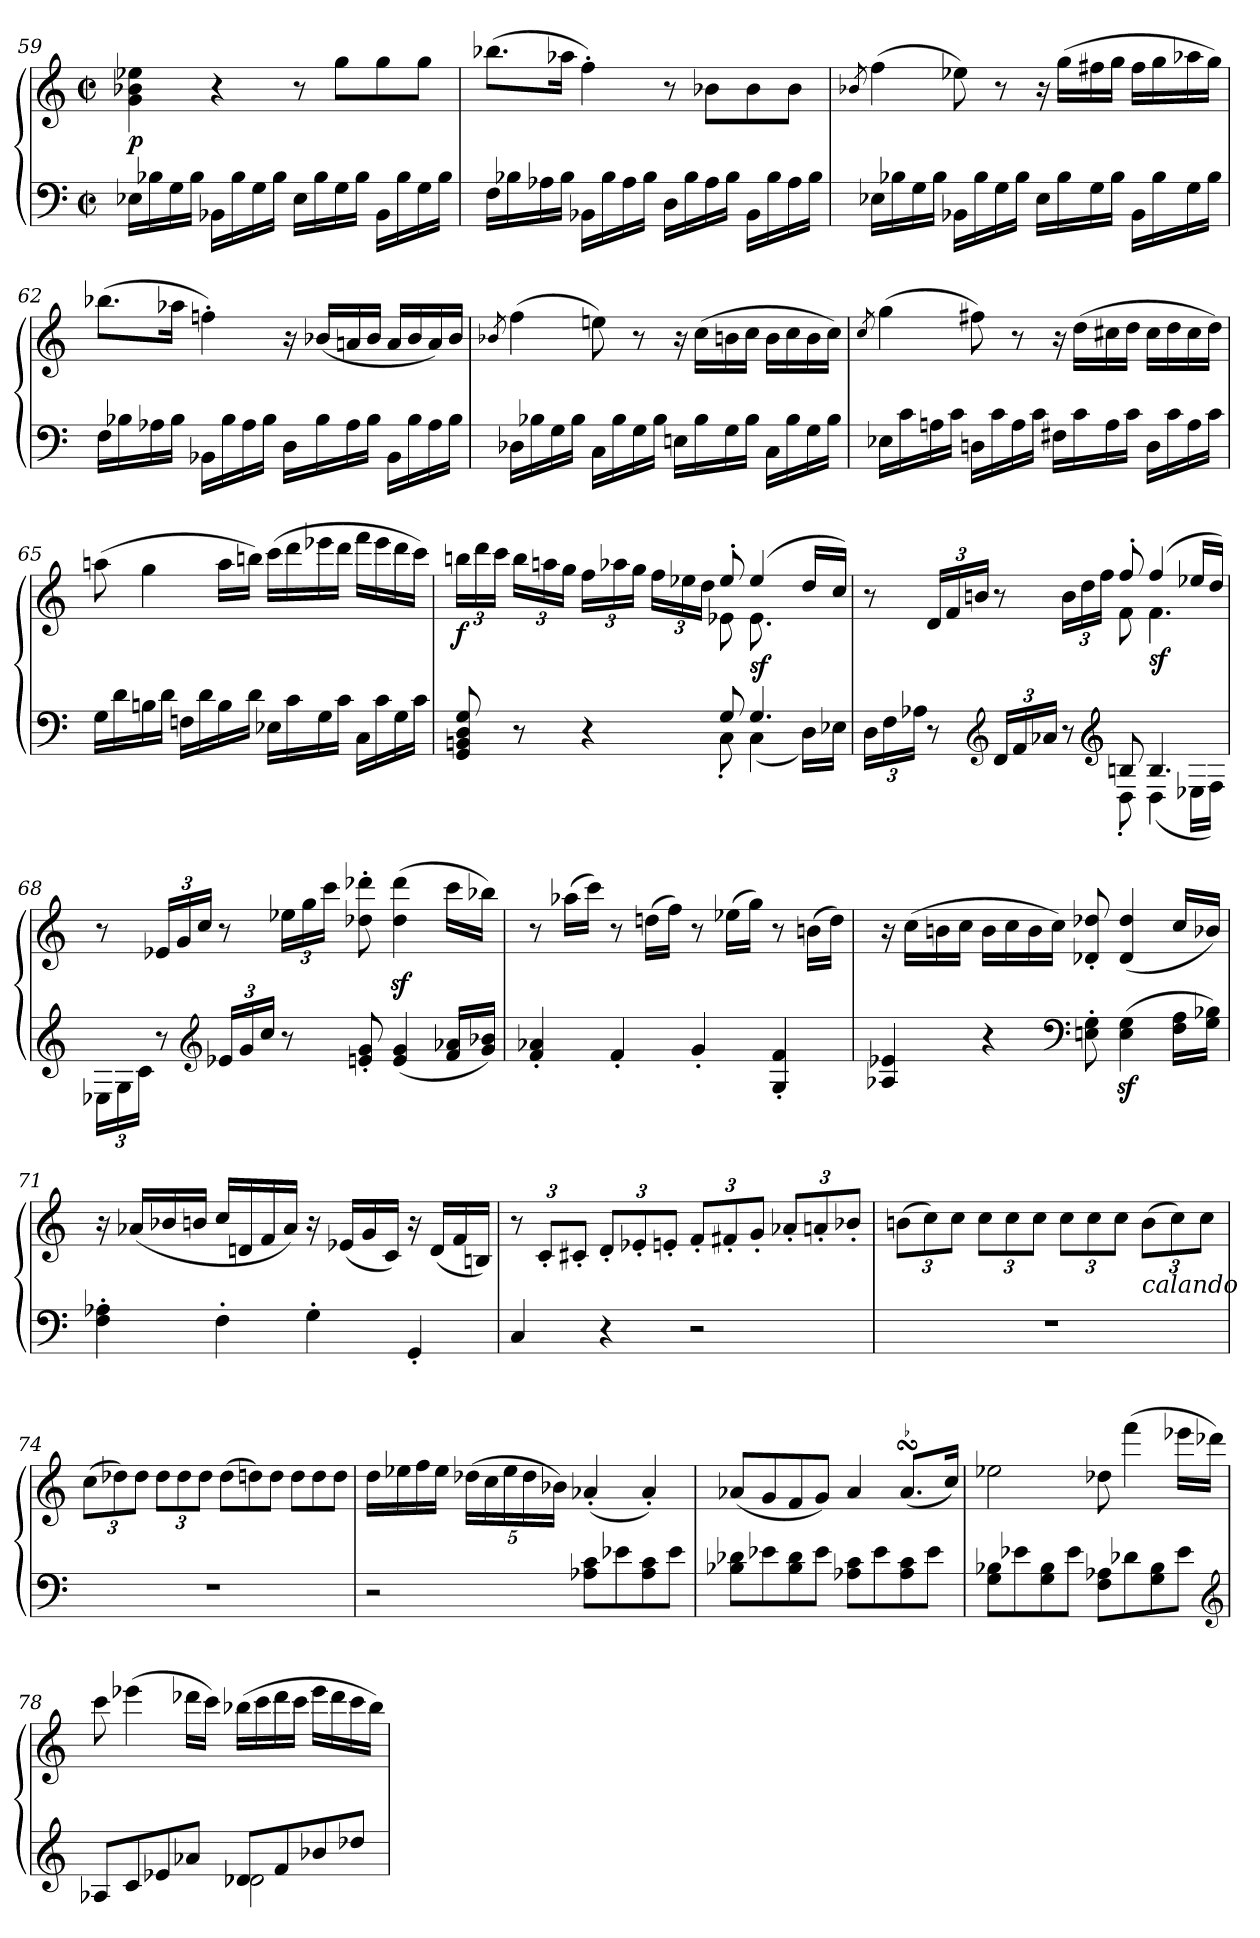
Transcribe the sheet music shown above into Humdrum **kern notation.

**kern	**kern	**dynam
*part1	*part1	*part1
*staff2	*staff1	*staff1/2
*clefF4	*clefG2	*
*M2/2	*M2/2	*
*met(c|)	*met(c|)	*
=59	=59	=59
!	!	!LO:DY:b
16E-\LL	4g\ 4b-\ 4ee-\	p
16B-\	.	.
16G\	.	.
16B-\JJ	.	.
16BB-\LL	4r	.
16B-\	.	.
16G\	.	.
16B-\JJ	.	.
16E-\LL	8r	.
16B-\	.	.
16G\	8gg\L	.
16B-\JJ	.	.
16BB-\LL	8gg\	.
16B-\	.	.
16G\	8gg\J	.
16B-\JJ	.	.
=60	=60	=60
16F\LL	(>8.bb-\L	.
16B-\	.	.
16A-\	.	.
16B-\JJ	16aa-\Jk	.
16BB-\LL	4ff'\)	.
16B-\	.	.
16A-\	.	.
16B-\JJ	.	.
16D\LL	8r	.
16B-\	.	.
16A-\	8b-\L	.
16B-\JJ	.	.
16BB-\LL	8b-\	.
16B-\	.	.
16A-\	8b-\J	.
16B-\JJ	.	.
!!LO:LB:g=z
=61	=61	=61
.	8qb-/	.
16E-\LL	(>4ff\	.
16B-\	.	.
16G\	.	.
16B-\JJ	.	.
16BB-\LL	8ee-\)	.
16B-\	.	.
16G\	8r	.
16B-\JJ	.	.
16E-\LL	16r	.
16B-\	(>16gg\LL	.
16G\	16ff#X\	.
16B-\JJ	16gg\JJ	.
16BB-\LL	16ff#\LL	.
16B-\	16gg\	.
16G\	16aa-\	.
16B-\JJ	16gg\JJ)	.
=62	=62	=62
16F\LL	(>8.bb-\L	.
16B-\	.	.
16A-\	.	.
16B-\JJ	16aa-\Jk	.
16BB-\LL	4ffn'\)	.
16B-\	.	.
16A-\	.	.
16B-\JJ	.	.
16D\LL	16r	.
16B-\	(<16b-/LL	.
16A-\	16an/	.
16B-\JJ	16b-/JJ	.
16BB-\LL	16a/LL	.
16B-\	16b-/	.
16A-\	16a/)	.
16B-\JJ	16b-/JJ	.
=63	=63	=63
.	8qb-/	.
16D-X\LL	(>4ff\	.
16B-\	.	.
16G\	.	.
16B-\JJ	.	.
16C\LL	8een\)	.
16B-\	.	.
16G\	8r	.
16B-\JJ	.	.
16En\LL	16r	.
16B-\	(>16cc\LL	.
16G\	16bn\	.
16B-\JJ	16cc\JJ	.
16C\LL	16b\LL	.
16B-\	16cc\	.
16G\	16b\	.
16B-\JJ	16cc\JJ)	.
!!LO:LB:g=z
=64	=64	=64
.	8qcc/	.
16E-X\LL	(>4gg\	.
16c\	.	.
16An\	.	.
16c\JJ	.	.
16Dn\LL	8ff#X\)	.
16c\	.	.
16A\	8r	.
16c\JJ	.	.
16F#X\LL	16r	.
16c\	(>16dd\LL	.
16A\	16cc#X\	.
16c\JJ	16dd\JJ	.
16D\LL	16cc#\LL	.
16c\	16dd\	.
16A\	16cc#\	.
16c\JJ	16dd\JJ)	.
=65	=65	=65
*	*^	*
16G\LL	(>8aan\	16ryy	.
!	!	!	!LO:DY:b
16d\	.	2...ryy	cresc.
16Bn\	4gg\	.	.
16d\JJ	.	.	.
16Fn\LL	.	.	.
16d\	.	.	.
16B\	16aa\LL	.	.
16d\JJ	16bbn\JJ)	.	.
16E-\LL	(>16ccc\LL	.	.
16c\	16ddd\	.	.
16G\	16eee-\	.	.
16c\JJ	16ddd\JJ	.	.
16C\LL	16fff\LL	.	.
16c\	16eee-\	.	.
16G\	16ddd\	.	.
16c\JJ	16ccc\JJ)	.	.
=66	=66	=66	=66
*^	*	*	*
*	*	*Xbrackettup	*	*
!	!	!	!	!LO:DY:b
8GG/ 8BBn/ 8D/ 8G/	2ryy	24bbn\LL	2ryy	f
.	.	24ddd\	.	.
.	.	24ccc\JJ	.	.
8r	.	24bb\LL	.	.
.	.	24aan\	.	.
.	.	24gg\JJ	.	.
4r	.	24ff\LL	.	.
.	.	24aa-X\	.	.
.	.	24gg\JJ	.	.
.	.	24ff\LL	.	.
.	.	24ee-\	.	.
.	.	24dd\JJ	.	.
8G/	8C'\	8ee-'/	8e-\	.
!	!	!	!	!LO:DY:b
4.G/	(<4C\	(>4ee-/	8.e-\	sf
.	.	.	8.ryy	.
.	16D\LL)	16dd/LL	.	.
.	16E-\JJ	16cc/JJ)	.	.
!!LO:LB:g=z	!!
=67	=67	=67	=67	=67
*Xbrackettup	*	*	*	*
24D\LL	2ryy	8r	2ryy	.
24F\	.	.	.	.
24A-\JJ	.	.	.	.
8r	.	24d/LL	.	.
.	.	24f/	.	.
.	.	24bn/JJ	.	.
*clefG2	*	*	*	*
24d/LL	.	8r	.	.
24f/	.	.	.	.
24a-/JJ	.	.	.	.
8r	.	24b\LL	.	.
.	.	24dd\	.	.
.	.	24ff\JJ	.	.
*clefG2	*	*	*	*
8Bn/	8D'\	8ff'/	8f\	.
!	!	!	!	!LO:DY:b
4.B/	(<4D\	(>4ff/	4.f\	sf
.	16E-\LL	16ee-/LL	.	.
.	16F\JJ)	16dd/JJ)	.	.
*v	*v	*	*	*
*	*v	*v	*
=68	=68	=68
24E-\LL	8r	.
24G\	.	.
24c\JJ	.	.
8r	24e-/LL	.
.	24g/	.
.	24cc/JJ	.
*clefG2	*	*
24e-/LL	8r	.
24g/	.	.
24cc/JJ	.	.
8r	24ee-\LL	.
.	24gg\	.
.	24ccc\JJ	.
8en'/ 8g'/	8dd-X'\ 8ddd-X'\	.
(<4e/ 4g/	(>4dd-z<\ 4ddd-z<\	.
16f/ 16a-/LL	16ccc\LL	.
16g/ 16b-/JJ)	16bb-\JJ)	.
=69	=69	=69
4f'/ 4a-'/	8r	.
.	(>16aa-\LL	.
.	16ccc\JJ)	.
4f'/	8r	.
.	(>16ddn\LL	.
.	16ff\JJ)	.
4g'/	8r	.
.	(>16ee-\LL	.
.	16gg\JJ)	.
4G'/ 4f'/	8r	.
.	(>16bn\LL	.
.	16dd\JJ)	.
!!LO:LB:g=z
=70	=70	=70
4A-/ 4e-/	16r	.
.	(>16cc\LL	.
.	16bn\	.
.	16cc\JJ	.
4r	16b\LL	.
.	16cc\	.
.	16b\	.
.	16cc\JJ)	.
*clefF4	*	*
8En'\ 8G'\	8d-X'/ 8dd-X'/	.
(>4Ez>\ 4Gz>\	(>4d-/ 4dd-/	.
16F\ 16A-\LL	16cc/LL	.
16G\ 16B-\JJ)	16b-X/JJ)	.
=71	=71	=71
4F'\ 4A-'\	16r	.
.	(<16a-/LL	.
.	16b-/	.
.	16bn/JJ	.
4F'\	16cc/LL	.
.	16dn/	.
.	16f/	.
.	16a-/JJ)	.
4G'\	16r	.
.	(<16e-/LL	.
.	16g/	.
.	16c/JJ)	.
4GG'/	16r	.
.	(<16d/LL	.
.	16f/	.
.	16Bn/JJ)	.
=72	=72	=72
4C/	12r	.
.	12c'/L	.
.	12c#X'/J	.
4r	12d'/L	.
.	12e-'/	.
.	12en'/J	.
2r	12f'/L	.
.	12f#X'/	.
.	12g'/J	.
.	12a-'/L	.
.	12an'/	.
.	12b-'/J	.
!!LO:PB:g=z
=73	=73	=73
1r	(>12bn\L	.
.	12cc\)	.
.	12cc\J	.
.	12cc\L	.
.	12cc\	.
.	12cc\J	.
.	12cc\L	.
.	12cc\	.
.	12cc\J	.
!	!LO:TX:b:i:t=calando	!
.	(>12b\L	.
.	12cc\)	.
.	12cc\J	.
=74	=74	=74
1r	(>12cc\L	.
.	12dd-X\)	.
.	12dd-\J	.
.	12dd-\L	.
.	12dd-\	.
.	12dd-\J	.
*	*Xtuplet	*
.	(>12dd-\L	.
.	12ddn\)	.
.	12dd\J	.
.	12dd\L	.
.	12dd\	.
.	12dd\J	.
=75	=75	=75
2r	16dd\LL	.
.	16ee-\	.
.	16ff\	.
.	16ee-\JJ	.
*	*tuplet	*
.	(>20dd-X\LL	.
.	20cc\	.
.	20ee-\	.
.	20dd-\	.
.	20b-\JJ)	.
8A-\ 8c\L	(<4a-'/	.
8e-\	.	.
8A-\ 8c\	4a-'/)	.
8e-\J	.	.
=76	=76	=76
8B-\ 8d-X\L	(<8a-/L	.
8e-\	8g/	.
8B-\ 8d-\	8f/	.
8e-\J	8g/J)	.
8A-\ 8c\L	4a-/	.
8e-\	.	.
8A-\ 8c\	(<8.a-sSSs/L	.
8e-\J	.	.
.	16cc/Jk)	.
!!LO:LB:g=z
=77	=77	=77
8G\ 8B-\L	2ee-\	.
8e-\	.	.
8G\ 8B-\	.	.
8e-\J	.	.
8F\ 8A-\L	8dd-X\	.
8d-X\	(>4fff\	.
8G\ 8B-\	.	.
8e-\J	16eee-\LL	.
.	16ddd-X\JJ)	.
*clefG2	*	*
=78	=78	=78
*^	*	*
8A-/L	2ryy	8ccc\	.
8c/	.	(>4eee-\	.
8e-/	.	.	.
8a-/J	.	16ddd-X\LL	.
.	.	16ccc\JJ)	.
8d-X/L	2d-\	(>16bb-\LL	.
.	.	16ccc\	.
8f/	.	16ddd-\	.
.	.	16ccc\JJ	.
8b-/	.	16eee-\LL	.
.	.	16ddd-\	.
8dd-X/J	.	16ccc\	.
.	.	16bb-\JJ)	.
*v	*v	*	*
=	=	=
*-	*-	*-
